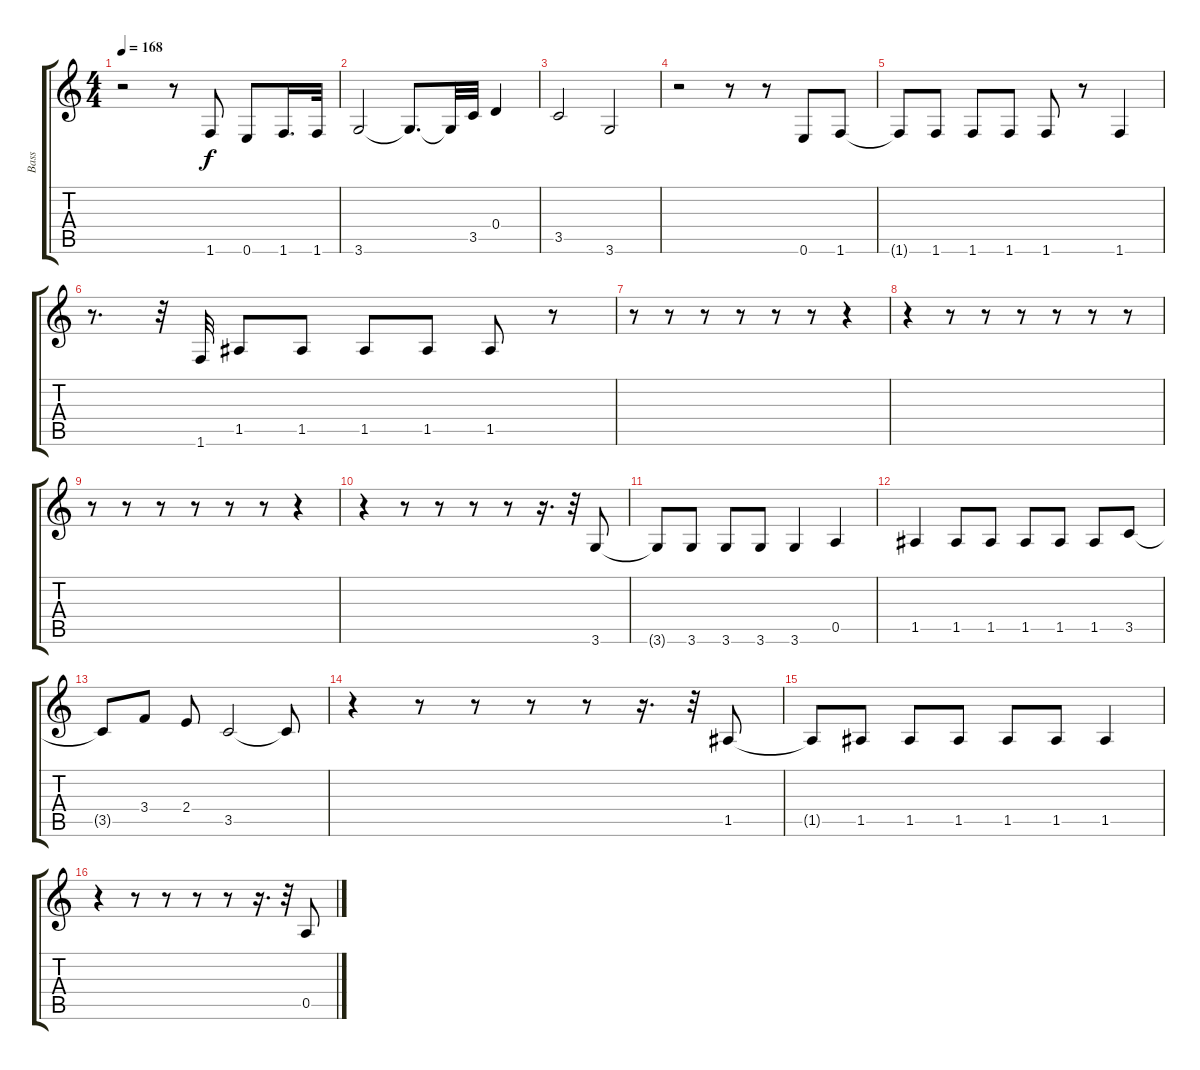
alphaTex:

\track ("Bass" "Bass") {instrument electricbasspick}
\staff {score tabs}
\tuning (E4 B3 G3 D3 A2 E2) {hide}
\ts (4 4)
\tempo 168
\clef g2
\ks c
r.2{dy f} r.8 1.6.8 0.6.8 1.6.16{d} 1.6.32 |
3.6.2 3.6{t}.8{d} 3.6{t}.32 3.5.32 0.4.4 |
3.5.2 3.6.2 |
r.2 r.8 r.8 0.6.8 1.6.8 |
1.6{t}.8 1.6.8 1.6.8 1.6.8 1.6.8 r.8 1.6.4 |
r.8{d} r.32 1.6.32 1.5.8 1.5.8 1.5.8 1.5.8 1.5.8 r.8 |
r.8 r.8 r.8 r.8 r.8 r.8 r.4 |
r.4 r.8 r.8 r.8 r.8 r.8 r.8 |
r.8 r.8 r.8 r.8 r.8 r.8 r.4 |
r.4 r.8 r.8 r.8 r.8 r.16{d} r.32 3.6.8 |
3.6{t}.8 3.6.8 3.6.8 3.6.8 3.6.4 0.5.4 |
1.5.4 1.5.8 1.5.8 1.5.8 1.5.8 1.5.8 3.5.8 |
3.5{t}.8 3.4.8 2.4.8 3.5.2 3.5{t}.8 |
r.4 r.8 r.8 r.8 r.8 r.16{d} r.32 1.5.8 |
1.5{t}.8 1.5.8 1.5.8 1.5.8 1.5.8 1.5.8 1.5.4 |
r.4 r.8 r.8 r.8 r.8 r.16{d} r.32 0.5.8
